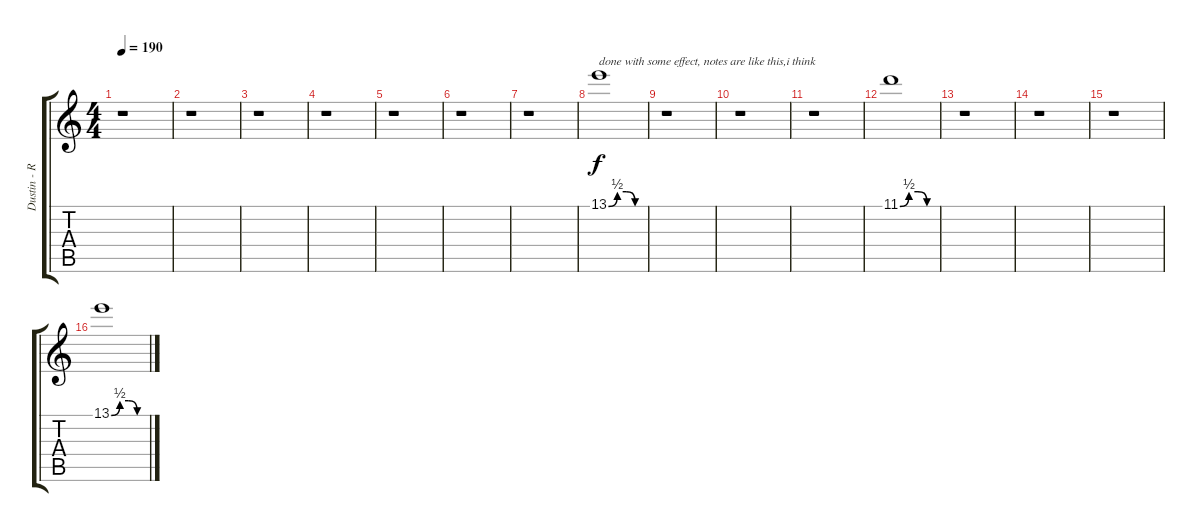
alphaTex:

\track ("Dustin - Rythem" "Dustin - R") {instrument overdrivenguitar}
\staff {score tabs}
\tuning (Eb4 Bb3 Gb3 Db3 Ab2 Db2) {hide}
\ts (4 4)
\tempo 190
\clef g2
\ks c
r.1{dy f instrument overdrivenguitar} |
r.1 |
r.1 |
r.1 |
r.1 |
r.1 |
r.1 |
13.1{be (custom 0 0 15 2 30 2 45 0 60 0)}.1{txt "done with some effect, notes are like this,i think"} |
r.1 |
r.1 |
r.1 |
11.1{be (custom 0 0 15 2 30 2 45 0 60 0)}.1 |
r.1 |
r.1 |
r.1 |
13.1{be (custom 0 0 15 2 30 2 45 0 60 0)}.1
